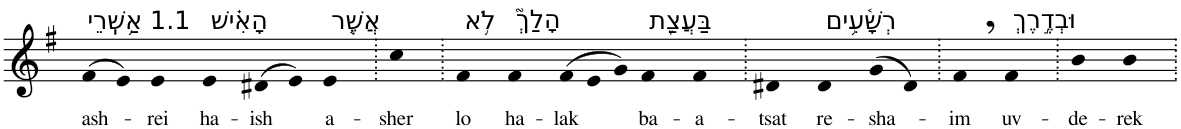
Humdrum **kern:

**kern	**text
*part1	*part1
*staff1	*staff1
*I"Piano	*
*I'Pno	*
*clefG2	*
*k[f#]	*
*G:	*
=1	=1
!LO:TX:a:t=1.1 אַ֥שְֽׁרֵי	!
!	!LO:LY:b
(>8f#	ash-
8e)	.
!	!LO:LY:b
4e	-rei
!LO:TX:a:t=הָאִ֗ישׁ	!
!	!LO:LY:b
4e	ha-
!	!LO:LY:b
(>8d#X	-ish
8e)	.
!LO:TX:a:t=אֲשֶׁ֤ר	!
!	!LO:LY:b
4e	a-
=2.	=2.
!	!LO:LY:b
4cc	-sher
=3.	=3.
!LO:TX:a:t=לֹ֥א	!
!	!LO:LY:b
4f#	lo
!LO:TX:a:t=הָלַךְ֮	!
!	!LO:LY:b
4f#	ha-
*Xtuplet	*
!	!LO:LY:b
(>12f#	-lak
12e	.
12g)	.
!LO:TX:a:t=בַּעֲצַ֪ת	!
!	!LO:LY:b
4f#	ba-
!	!LO:LY:b
4f#	-a-
=4.	=4.
!	!LO:LY:b
4d#X	-tsat
!LO:TX:a:t=רְשָׁ֫עִ֥ים	!
!	!LO:LY:b
4d#	re-
!	!LO:LY:b
(>8g	-sha-
8d#)	.
=5.	=5.
!	!LO:LY:b
4f#,	-im
!LO:TX:a:t=וּבְדֶ֣רֶךְ	!
!	!LO:LY:b
4f#	uv-
=6.	=6.
!	!LO:LY:b
4b	-de-
!	!LO:LY:b
4b	-rek
=.	=.
*-	*-
